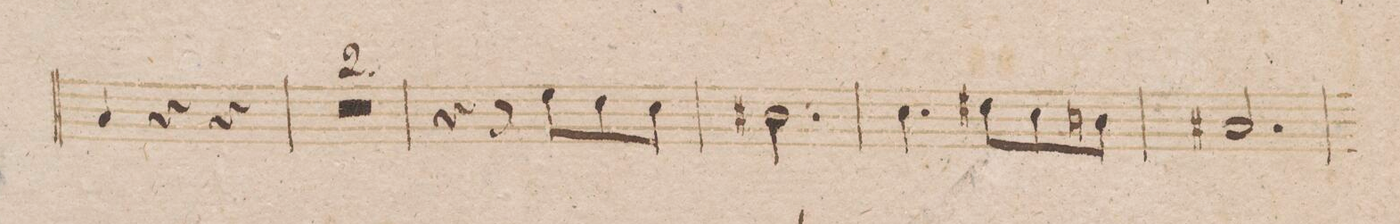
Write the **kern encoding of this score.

**kern	**dynam
*I"Trombono	*
*clefF4	*
*k[b-]	*
*met(c|)	*
*M3/4	*
4C/	.
4r	.
4r	.
=176	=176
1.r	.
=177	=177
=178	=178
4r	.
8r	.
8G\L	.
8F\	.
8E\J	.
=179	=179
2.D#X\	.
=180	=180
4.E\	.
8F#X\L	.
8E\	.
8Dn\J	.
=181	=181
2.C#X/	.
=182	=182
*-	*-
